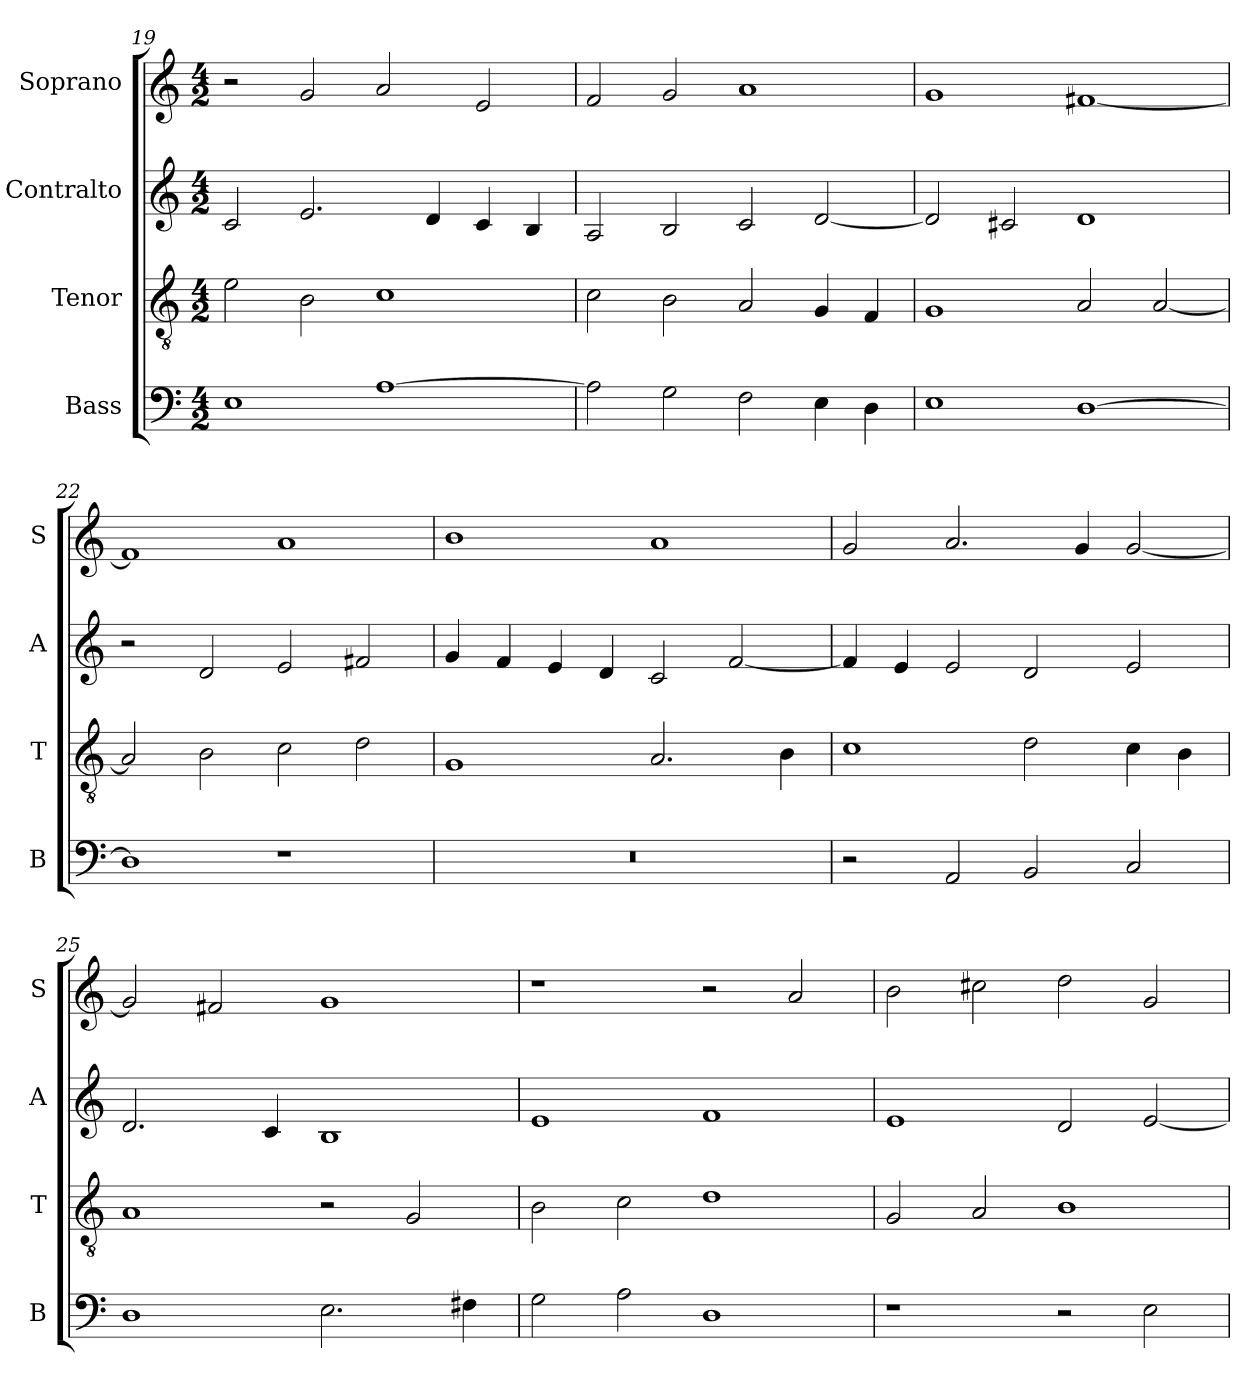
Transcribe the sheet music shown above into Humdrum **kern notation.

**kern	**kern	**kern	**kern
*part4	*part3	*part2	*part1
*staff4	*staff3	*staff2	*staff1
*I"Bass	*I"Tenor	*I"Contralto	*I"Soprano
*I'B	*I'T	*I'A	*I'S
*clefF4	*clefGv2	*clefG2	*clefG2
*k[]	*k[]	*k[]	*k[]
*G:mix	*G:mix	*G:mix	*G:mix
*M4/2	*M4/2	*M4/2	*M4/2
=19	=19	=19	=19
1E	2e	2c	2r
.	2B	2.e	2g
[1A	1c	.	2a
.	.	4d	.
.	.	4c	2e
.	.	4B	.
=20	=20	=20	=20
2A]	2c	2A	2f
2G	2B	2B	2g
2F	2A	2c	1a
4E	4G	[2d	.
4D	4F	.	.
=21	=21	=21	=21
1E	1G	2d]	1g
.	.	2c#X	.
[1D	2A	1d	[1f#X
.	[2A	.	.
=22	=22	=22	=22
1D]	2A]	2r	1f#]
.	2B	2d	.
1r	2c	2e	1a
.	2d	2f#X	.
=23	=23	=23	=23
0r	1G	4g	1b
.	.	4f	.
.	.	4e	.
.	.	4d	.
.	2.A	2c	1a
.	.	[2f	.
.	4B	.	.
=24	=24	=24	=24
2r	1c	4f]	2g
.	.	4e	.
2AA	.	2e	2.a
2BB	2d	2d	.
.	.	.	4g
2C	4c	2e	[2g
.	4B	.	.
=25	=25	=25	=25
1D	1A	2.d	2g]
.	.	.	2f#X
.	.	4c	.
2.E	2r	1B	1g
.	2G	.	.
4F#X	.	.	.
=26	=26	=26	=26
2G	2B	1e	1r
2A	2c	.	.
1D	1d	1f	2r
.	.	.	2a
=27	=27	=27	=27
1r	2G	1e	2b
.	2A	.	2cc#X
2r	1B	2d	2dd
2E	.	[2e	2g
=	=	=	=
*-	*-	*-	*-
